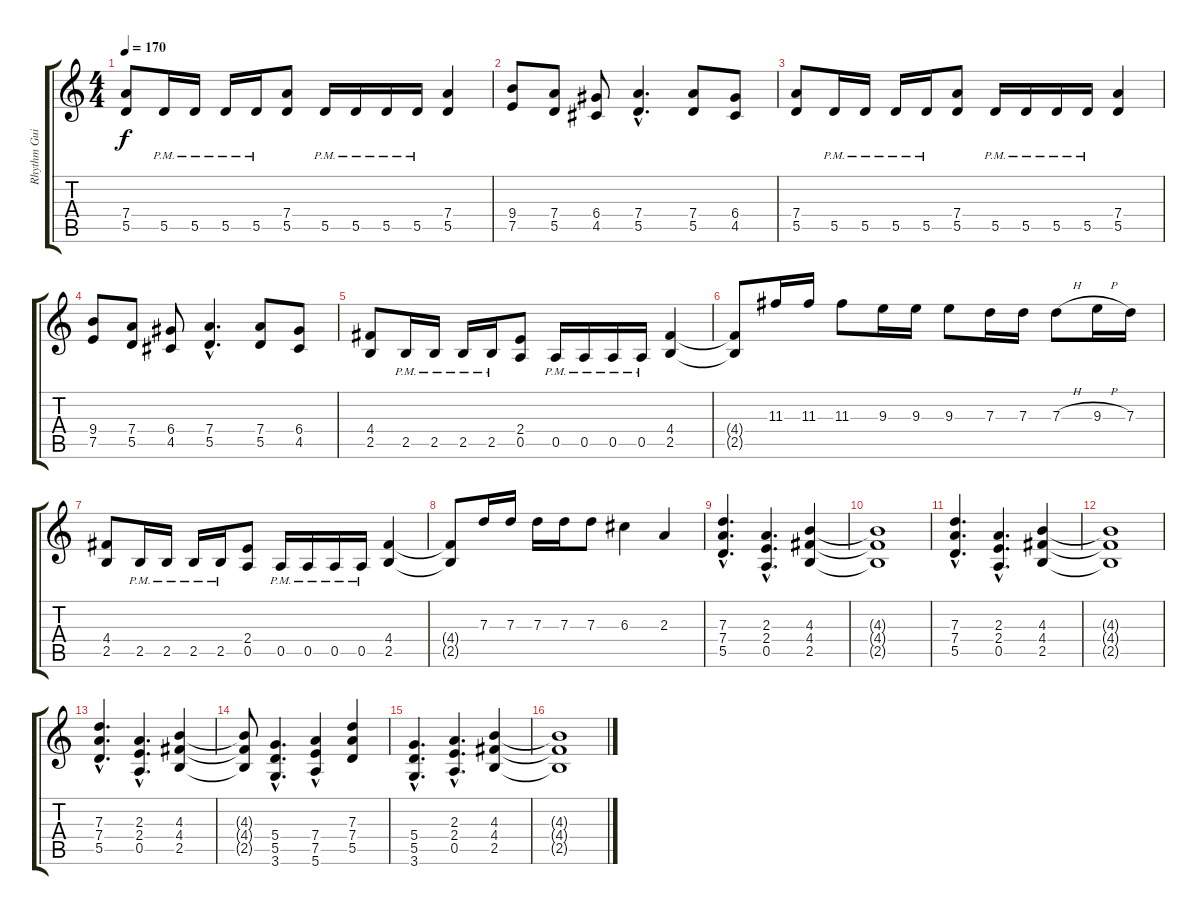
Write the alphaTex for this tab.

\track ("Rhythm Guitar" "Rhythm Gui") {instrument distortionguitar}
\staff {score tabs}
\tuning (E4 B3 G3 D3 A2 E2) {hide}
\ts (4 4)
\tempo 170
\clef g2
\ks c
(7.4 5.5).8{dy f} 5.5{pm}.16 5.5{pm}.16 5.5{pm}.16 5.5{pm}.16 (7.4 5.5).8 5.5{pm}.16 5.5{pm}.16 5.5{pm}.16 5.5{pm}.16 (7.4 5.5).4 |
(9.4 7.5).8 (7.4 5.5).8 (6.4 4.5).8 (7.4{hac} 5.5{hac}).4{d} (7.4 5.5).8 (6.4 4.5).8 |
(7.4 5.5).8 5.5{pm}.16 5.5{pm}.16 5.5{pm}.16 5.5{pm}.16 (7.4 5.5).8 5.5{pm}.16 5.5{pm}.16 5.5{pm}.16 5.5{pm}.16 (7.4 5.5).4 |
(9.4 7.5).8 (7.4 5.5).8 (6.4 4.5).8 (7.4{hac} 5.5{hac}).4{d} (7.4 5.5).8 (6.4 4.5).8 |
(4.4 2.5).8 2.5{pm}.16 2.5{pm}.16 2.5{pm}.16 2.5{pm}.16 (2.4 0.5).8 0.5{pm}.16 0.5{pm}.16 0.5{pm}.16 0.5{pm}.16 (4.4 2.5).4 |
(4.4{t} 2.5{t}).8 11.3.16 11.3.16 11.3.8 9.3.16 9.3.16 9.3.8 7.3.16 7.3.16 7.3{h}.8 9.3{h}.16 7.3.16 |
(4.4 2.5).8 2.5{pm}.16 2.5{pm}.16 2.5{pm}.16 2.5{pm}.16 (2.4 0.5).8 0.5{pm}.16 0.5{pm}.16 0.5{pm}.16 0.5{pm}.16 (4.4 2.5).4 |
(4.4{t} 2.5{t}).8 7.3.16 7.3.16 7.3.16 7.3.16 7.3.8 6.3.4 2.3.4 |
(7.3{hac} 7.4{hac} 5.5{hac}).4{d} (2.3{hac} 2.4{hac} 0.5{hac}).4{d} (4.3 4.4 2.5).4 |
(4.3{t} 4.4{t} 2.5{t}).1 |
(7.3{hac} 7.4{hac} 5.5{hac}).4{d} (2.3{hac} 2.4{hac} 0.5{hac}).4{d} (4.3 4.4 2.5).4 |
(4.3{t} 4.4{t} 2.5{t}).1 |
(7.3{hac} 7.4{hac} 5.5{hac}).4{d} (2.3{hac} 2.4{hac} 0.5{hac}).4{d} (4.3 4.4 2.5).4 |
(4.3{t} 4.4{t} 2.5{t}).8 (5.4{hac} 5.5{hac} 3.6{hac}).4{d} (7.4{hac} 7.5 5.6).4 (7.3 7.4 5.5).4 |
(5.4{hac} 5.5{hac} 3.6{hac}).4{d} (2.3{hac} 2.4{hac} 0.5{hac}).4{d} (4.3 4.4 2.5).4 |
(4.3{t} 4.4{t} 2.5{t}).1
